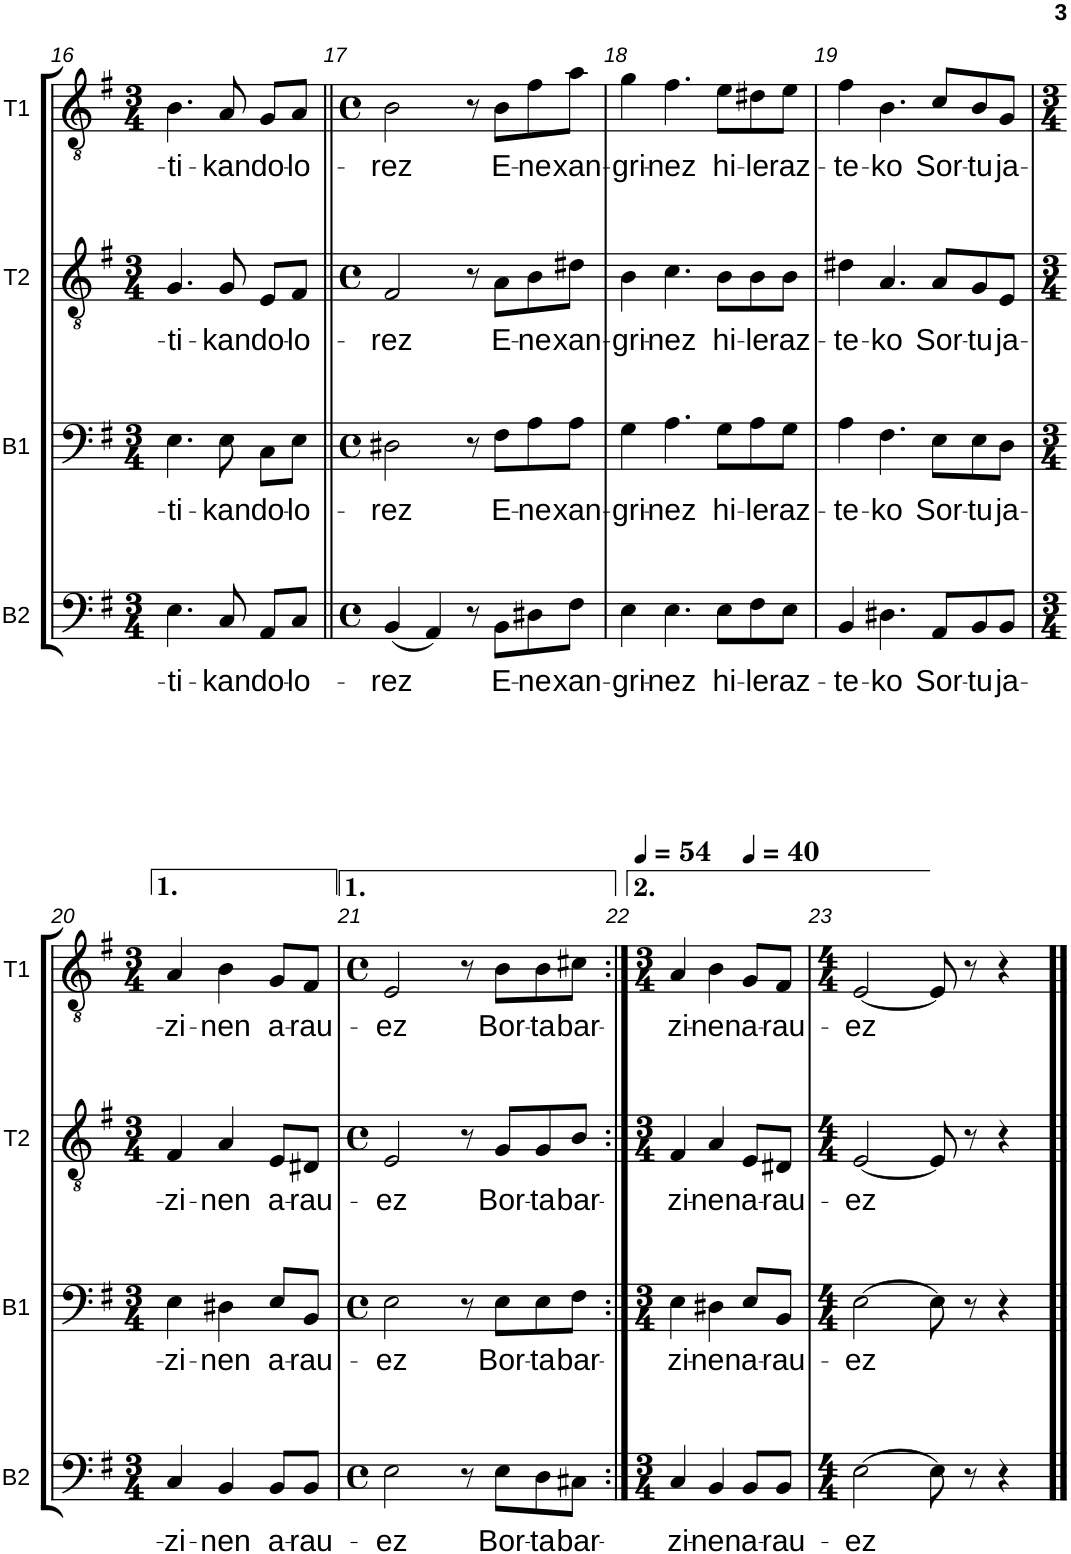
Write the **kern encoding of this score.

**kern	**text	**kern	**text	**kern	**text	**kern	**text
*part4	*part4	*part3	*part3	*part2	*part2	*part1	*part1
*staff4	*staff4	*staff3	*staff3	*staff2	*staff2	*staff1	*staff1
*I"Basse	*	*I"Baryton	*	*I"Ténor 2	*	*I"Ténor 1	*
*I'B2	*	*I'B1	*	*I'T2	*	*I'T1	*
!!LO:PB:g=z
*clefF4	*	*clefF4	*	*clefGv2	*	*clefGv2	*
*k[f#]	*	*k[f#]	*	*k[f#]	*	*k[f#]	*
*M3/4	*	*M3/4	*	*M3/4	*	*M3/4	*
=16	=16	=16	=16	=16	=16	=16	=16
!	!LO:LY:b	!	!LO:LY:b	!	!LO:LY:b	!	!LO:LY:b
4.E\	-ti-	4.E\	-ti-	4.G/	-ti-	4.B\	-ti-
!	!LO:LY:b	!	!LO:LY:b	!	!LO:LY:b	!	!LO:LY:b
8C/	-kan	8E\	-kan	8G/	-kan	8A/	-kan
!	!LO:LY:b	!	!LO:LY:b	!	!LO:LY:b	!	!LO:LY:b
8AA/L	do-	8C\L	do-	8E/L	do-	8G/L	do-
!	!LO:LY:b	!	!LO:LY:b	!	!LO:LY:b	!	!LO:LY:b
8C/J	-lo-	8E\J	-lo-	8F#/J	-lo-	8A/J	-lo-
=17||	=17||	=17||	=17||	=17||	=17||	=17||	=17||
*M4/4	*	*M4/4	*	*M4/4	*	*M4/4	*
*met(c)	*	*met(c)	*	*met(c)	*	*met(c)	*
!	!LO:LY:b	!	!LO:LY:b	!	!LO:LY:b	!	!LO:LY:b
(4BB/	-rez	2D#X\	-rez	2F#/	-rez	2B\	-rez
4AA/)	.	.	.	.	.	.	.
8r	.	8r	.	8r	.	8r	.
!	!LO:LY:b	!	!LO:LY:b	!	!LO:LY:b	!	!LO:LY:b
8BB\L	E-	8F#\L	E-	8A\L	E-	8B\L	E-
!	!LO:LY:b	!	!LO:LY:b	!	!LO:LY:b	!	!LO:LY:b
8D#X\	-ne	8A\	-ne	8B\	-ne	8f#\	-ne
!	!LO:LY:b	!	!LO:LY:b	!	!LO:LY:b	!	!LO:LY:b
8F#\J	xan-	8A\J	xan-	8d#X\J	xan-	8a\J	xan-
=18	=18	=18	=18	=18	=18	=18	=18
!	!LO:LY:b	!	!LO:LY:b	!	!LO:LY:b	!	!LO:LY:b
4E\	-gri-	4G\	-gri-	4B\	-gri-	4g\	-gri-
!	!LO:LY:b	!	!LO:LY:b	!	!LO:LY:b	!	!LO:LY:b
4.E\	-nez	4.A\	-nez	4.c\	-nez	4.f#\	-nez
!	!LO:LY:b	!	!LO:LY:b	!	!LO:LY:b	!	!LO:LY:b
8E\L	hi-	8G\L	hi-	8B\L	hi-	8e\L	hi-
!	!LO:LY:b	!	!LO:LY:b	!	!LO:LY:b	!	!LO:LY:b
8F#\	-le	8A\	-le	8B\	-le	8d#X\	-le
!	!LO:LY:b	!	!LO:LY:b	!	!LO:LY:b	!	!LO:LY:b
8E\J	-raz-	8G\J	-raz-	8B\J	-raz-	8e\J	-raz-
=19	=19	=19	=19	=19	=19	=19	=19
!	!LO:LY:b	!	!LO:LY:b	!	!LO:LY:b	!	!LO:LY:b
4BB/	-te-	4A\	-te-	4d#X\	-te-	4f#\	-te-
!	!LO:LY:b	!	!LO:LY:b	!	!LO:LY:b	!	!LO:LY:b
4.D#X\	-ko	4.F#\	-ko	4.A/	-ko	4.B\	-ko
!	!LO:LY:b	!	!LO:LY:b	!	!LO:LY:b	!	!LO:LY:b
8AA/L	Sor-	8E\L	Sor-	8A/L	Sor-	8c/L	Sor-
!	!LO:LY:b	!	!LO:LY:b	!	!LO:LY:b	!	!LO:LY:b
8BB/	-tu	8E\	-tu	8G/	-tu	8B/	-tu
!	!LO:LY:b	!	!LO:LY:b	!	!LO:LY:b	!	!LO:LY:b
8BB/J	ja-	8D\J	ja-	8E/J	ja-	8G/J	ja-
!!LO:LB:g=z
=20	=20	=20	=20	=20	=20	=20	=20
*M3/4	*	*M3/4	*	*M3/4	*	*M3/4	*
!	!LO:LY:b	!	!LO:LY:b	!	!LO:LY:b	!	!LO:LY:b
4C/	-zi-	4E\	-zi-	4F#/	-zi-	4A/	-zi-
!	!LO:LY:b	!	!LO:LY:b	!	!LO:LY:b	!	!LO:LY:b
4BB/	-nen	4D#X\	-nen	4A/	-nen	4B\	-nen
!	!LO:LY:b	!	!LO:LY:b	!	!LO:LY:b	!	!LO:LY:b
8BB/L	a-	8E/L	a-	8E/L	a-	8G/L	a-
!	!LO:LY:b	!	!LO:LY:b	!	!LO:LY:b	!	!LO:LY:b
8BB/J	-rau-	8BB/J	-rau-	8D#X/J	-rau-	8F#/J	-rau-
=21	=21	=21	=21	=21	=21	=21	=21
*M4/4	*	*M4/4	*	*M4/4	*	*M4/4	*
*met(c)	*	*met(c)	*	*met(c)	*	*met(c)	*
!	!LO:LY:b	!	!LO:LY:b	!	!LO:LY:b	!	!LO:LY:b
2E\	-ez	2E\	-ez	2E/	-ez	2E/	-ez
8r	.	8r	.	8r	.	8r	.
!	!LO:LY:b	!	!LO:LY:b	!	!LO:LY:b	!	!LO:LY:b
8E\L	Bor-	8E\L	Bor-	8G/L	Bor-	8B\L	Bor-
!	!LO:LY:b	!	!LO:LY:b	!	!LO:LY:b	!	!LO:LY:b
8D\	-ta	8E\	-ta	8G/	-ta	8B\	-ta
!	!LO:LY:b	!	!LO:LY:b	!	!LO:LY:b	!	!LO:LY:b
8C#X\J	bar-	8F#\J	bar-	8B/J	bar-	8c#X\J	bar-
=22:|!	=22:|!	=22:|!	=22:|!	=22:|!	=22:|!	=22:|!	=22:|!
*M3/4	*	*M3/4	*	*M3/4	*	*M3/4	*
*	*	*	*	*	*	*MM54	*
!	!LO:LY:b	!	!LO:LY:b	!	!LO:LY:b	!	!LO:LY:b
4C/	-zi-	4E\	-zi-	4F#/	-zi-	4A/	-zi-
!	!LO:LY:b	!	!LO:LY:b	!	!LO:LY:b	!	!LO:LY:b
4BB/	-nen	4D#X\	-nen	4A/	-nen	4B\	-nen
*	*	*	*	*	*	*MM40	*
!	!LO:LY:b	!	!LO:LY:b	!	!LO:LY:b	!	!LO:LY:b
8BB/L	a-	8E/L	a-	8E/L	a-	8G/L	a-
!	!LO:LY:b	!	!LO:LY:b	!	!LO:LY:b	!	!LO:LY:b
8BB/J	-rau-	8BB/J	-rau-	8D#X/J	-rau-	8F#/J	-rau-
=23	=23	=23	=23	=23	=23	=23	=23
*M4/4	*	*M4/4	*	*M4/4	*	*M4/4	*
!	!LO:LY:b	!	!LO:LY:b	!	!LO:LY:b	!	!LO:LY:b
[2E\	-ez	[2E\	-ez	[2E/	-ez	[2E/	-ez
8E\]	.	8E\]	.	8E/]	.	8E/]	.
8r	.	8r	.	8r	.	8r	.
4r	.	4r	.	4r	.	4r	.
=!!	=!!	=!!	=!!	=!!	=!!	=!!	=!!
*-	*-	*-	*-	*-	*-	*-	*-
